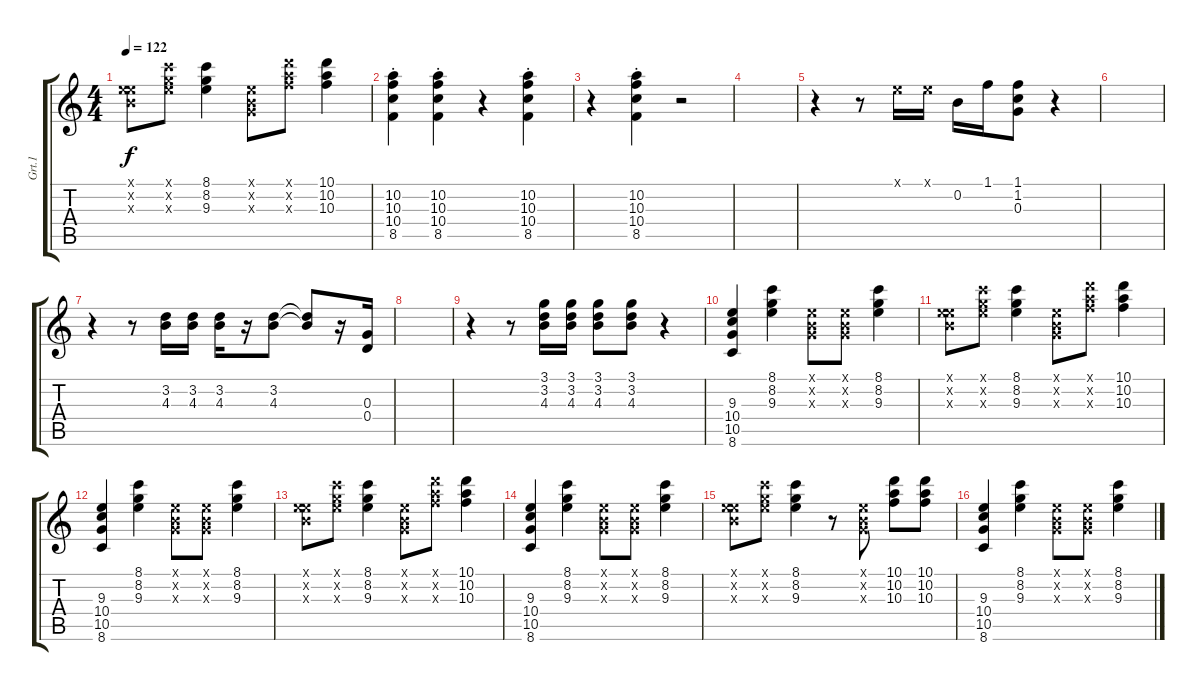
\track ("Grt.1" "Grt.1") {instrument electricguitarjazz}
\staff {score tabs}
\tuning (E4 B3 G3 D3 A2 E2) {hide}
\ts (4 4)
\tempo 122
\clef g2
\ks c
(0.1{x} 0.2{x} 9.3{x}).8{dy f} (8.1{x} 8.2{x} 9.3{x}).8 (8.1 8.2 9.3).4 (0.1{x} 0.2{x} 0.3{x}).8 (10.1{x} 10.2{x} 10.3{x}).8 (10.1 10.2 10.3).4 |
(10.2{st} 10.3{st} 10.4{st} 8.5{st}).4 (10.2{st} 10.3{st} 10.4{st} 8.5{st}).4 r.4 (10.2{st} 10.3{st} 10.4{st} 8.5{st}).4 |
r.4 (10.2{st} 10.3{st} 10.4{st} 8.5{st}).4 r.2 |
|
r.4 r.8 0.1{x}.16 0.1{x}.16 0.2.16 1.1.16 (1.1 1.2 0.3).8 r.4 |
|
r.4 r.8 (3.2 4.3).16 (3.2 4.3).16 (3.2 4.3).16 r.16 (3.2 4.3).8 (3.2{t} 4.3{t}).8 r.16 (0.3 0.4).16 |
|
r.4 r.8 (3.1 3.2 4.3).16 (3.1 3.2 4.3).16 (3.1 3.2 4.3).8 (3.1 3.2 4.3).8 r.4 |
(9.3 10.4 10.5 8.6).4 (8.1 8.2 9.3).4 (0.1{x} 0.2{x} 0.3{x}).8 (0.1{x} 0.2{x} 0.3{x}).8 (8.1 8.2 9.3).4 |
(0.1{x} 0.2{x} 9.3{x}).8 (8.1{x} 8.2{x} 9.3{x}).8 (8.1 8.2 9.3).4 (0.1{x} 0.2{x} 0.3{x}).8 (10.1{x} 10.2{x} 10.3{x}).8 (10.1 10.2 10.3).4 |
(9.3 10.4 10.5 8.6).4 (8.1 8.2 9.3).4 (0.1{x} 0.2{x} 0.3{x}).8 (0.1{x} 0.2{x} 0.3{x}).8 (8.1 8.2 9.3).4 |
(0.1{x} 0.2{x} 9.3{x}).8 (8.1{x} 8.2{x} 9.3{x}).8 (8.1 8.2 9.3).4 (0.1{x} 0.2{x} 0.3{x}).8 (10.1{x} 10.2{x} 10.3{x}).8 (10.1 10.2 10.3).4 |
(9.3 10.4 10.5 8.6).4 (8.1 8.2 9.3).4 (0.1{x} 0.2{x} 0.3{x}).8 (0.1{x} 0.2{x} 0.3{x}).8 (8.1 8.2 9.3).4 |
(0.1{x} 0.2{x} 9.3{x}).8 (8.1{x} 8.2{x} 9.3{x}).8 (8.1 8.2 9.3).4 r.8 (0.1{x} 0.2{x} 0.3{x}).8 (10.1 10.2 10.3).8 (10.1 10.2 10.3).8 |
(9.3 10.4 10.5 8.6).4 (8.1 8.2 9.3).4 (0.1{x} 0.2{x} 0.3{x}).8 (0.1{x} 0.2{x} 0.3{x}).8 (8.1 8.2 9.3).4
